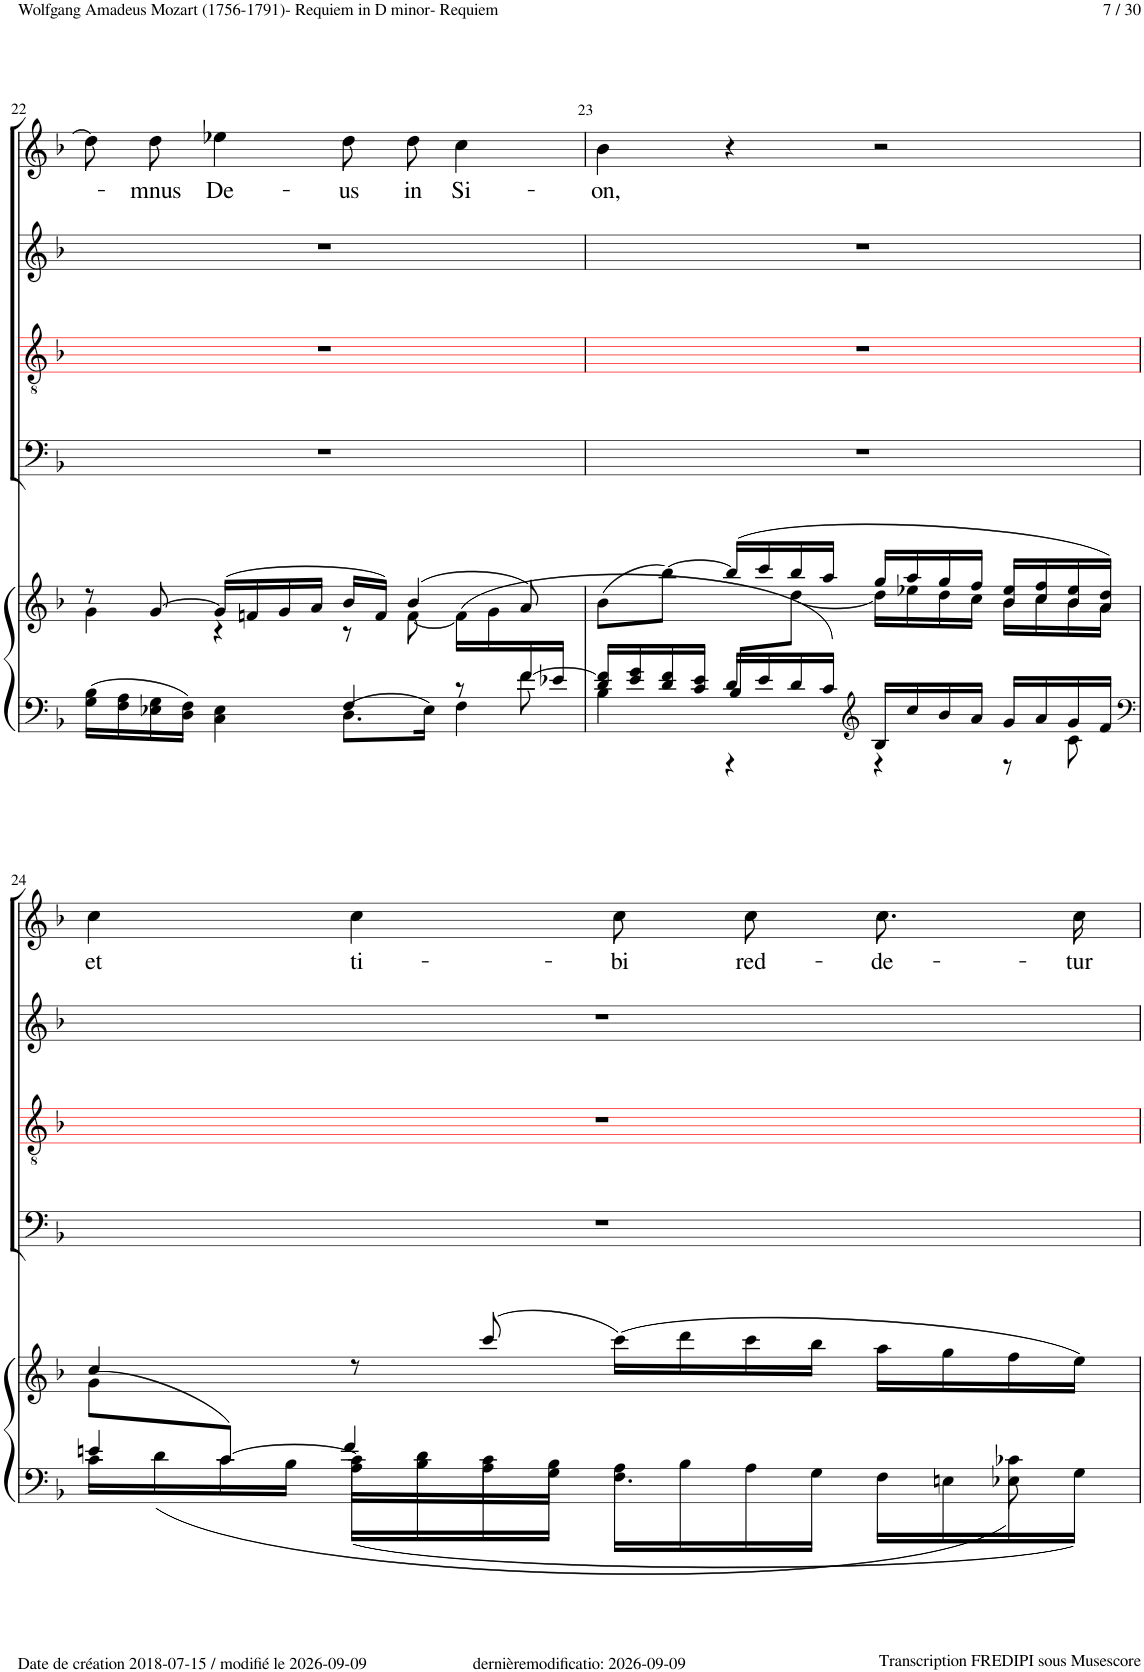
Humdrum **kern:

**kern	**kern	**kern	**kern	**kern	**kern	**text
*part5	*part5	*part4	*part3	*part2	*part1	*part1
*staff6	*staff5	*staff4	*staff3	*staff2	*staff1	*staff1
*I"Piano	*	*I"Basso Chorus	*I"Tenor Chorus	*I"Alto Chorus	*I"Soprano Chorus	*
*I'Pno	*	*I'Ch	*	*I'Ch	*I'Ch	*
!!LO:PB:g=z
*clefF4	*clefG2	*clefF4	*clefGv2	*clefG2	*clefG2	*
*	*	*	*ITrd8c14	*	*	*
*k[b-]	*k[b-]	*k[b-]	*k[b-]	*k[b-]	*k[b-]	*
*M4/4	*M4/4	*M4/4	*M4/4	*M4/4	*M4/4	*
*met(c)	*met(c)	*met(c)	*met(c)	*met(c)	*met(c)	*
=22	=22	=22	=22	=22	=22	=22
*^	*^	*	*	*	*	*
*	*^	*	*	*	*	*	*	*
2..ryy	16G\ 16B-\LL	4ryy	8r	4g\	1r	1r	1r	8dd\L	.
.	16F\ 16A\	.	.	.	.	.	.	.	.
!	!	!	!	!	!	!	!	!	!LO:LY:b
.	16E-X\ 16G\	.	[8g/	.	.	.	.	8dd\J	-mnus
.	16D\ 16F\JJ	.	.	.	.	.	.	.	.
!	!	!	!	!	!	!	!	!	!LO:LY:b
.	4C\ 4E-\	4ryy	(16g/LL]	4r	.	.	.	4ee-X\	De-
.	.	.	16fn/	.	.	.	.	.	.
.	.	.	16g/	.	.	.	.	.	.
.	.	.	16a/JJ	.	.	.	.	.	.
!	!	!	!	!	!	!	!	!	!LO:LY:b
.	8.D\L	4F/	16b-/LL	8r	.	.	.	8dd\L	-us
.	.	.	16f/JJ)	.	.	.	.	.	.
!	!	!	!	!	!	!	!	!	!LO:LY:b
.	.	.	(4b-/	[8f\	.	.	.	8dd\J	in
.	16E-\Jk	.	.	.	.	.	.	.	.
!	!	!	!	!	!	!	!	!	!LO:LY:b
.	8r	4F\	.	(16f\LL]	.	.	.	4cc\	Si-
.	.	.	.	16g\	.	.	.	.	.
[16f/	8f\	.	8a/)	8ryy	.	.	.	.	.
16e-X/JJ	.	.	.	.	.	.	.	.	.
=23	=23	=23	=23	=23	=23	=23	=23	=23	=23
!	!	!	!	!	!	!	!	!	!LO:LY:b
4ryy	16d/ 16f/]LL	4B-\	(8b-\L	4ryy	1r	1r	1r	4b-\	-on,
.	16e/ 16g/	.	.	.	.	.	.	.	.
.	16d/ 16f/	.	[8bb-\J)	.	.	.	.	.	.
.	16c/ 16e/JJ	.	.	.	.	.	.	.	.
8B-/L	16d/LL	4r	(16bb-/LL]	8ryy	.	.	.	4r	.
.	16e/	.	16ccc/	.	.	.	.	.	.
2ryy	16d/	.	16bb-/	[8dd\J	.	.	.	.	.
.	16c/JJ)	.	16aa/JJ	.	.	.	.	.	.
*clefG2	*	*	*	*	*	*	*	*	*
.	16B-/LL	4r	16gg/LL	16dd\LL]	.	.	.	2r	.
.	16cc/	.	16aa/	16ee-X\	.	.	.	.	.
.	16b-/	.	16gg/	16dd\	.	.	.	.	.
.	16a/JJ	.	16ff/JJ	16cc\JJ	.	.	.	.	.
.	16g/LL	8r	16b-/ 16ee-/LL	16b-\LL	.	.	.	.	.
.	16a/	.	16cc/ 16ff/	16cc\	.	.	.	.	.
8ryy	16g/	8c\	16b-/ 16ee-/	16b-\	.	.	.	.	.
.	16f/JJ	.	16a/ 16dd/JJ)	16a\JJ	.	.	.	.	.
*v	*v	*v	*	*	*	*	*	*	*
!!LO:LB:g=z
=24	=24	=24	=24	=24	=24	=24	=24
*clefF4	*	*	*	*	*	*	*
*^	*	*	*	*	*	*	*
*	*^	*	*	*	*	*	*	*
*	*	*^	*	*	*	*	*	*	*
!	!	!	!	!	!	!	!	!	!	!LO:LY:b
8ryy	4en/	16c\LL	2ryy	4cc/	(8g\L	1r	1r	1r	4cc\	et
.	.	16d\	.	.	.	.	.	.	.	.
[8c/J)	.	16c\	.	.	2..ryy	.	.	.	.	.
.	.	16B-\JJ	.	.	.	.	.	.	.	.
!	!	!	!	!	!	!	!	!	!	!LO:LY:b
16c\LL]	4f/	16A\LL	.	8r	.	.	.	.	4cc\	ti-
16d\	.	16B-\	.	.	.	.	.	.	.	.
16c\	.	16A\	.	(8ccc/	.	.	.	.	.	.
16B-\JJ	.	16G\JJ	.	.	.	.	.	.	.	.
!	!	!	!	!	!	!	!	!	!	!LO:LY:b
16A\LL	2ryy	4.F\	2ryy	(16ccc\LL)	.	.	.	.	8cc\L	-bi
16B-\	.	.	.	16ddd\	.	.	.	.	.	.
!	!	!	!	!	!	!	!	!	!	!LO:LY:b
16A\	.	.	.	16ccc\	.	.	.	.	8cc\J	red-
16G\JJ	.	.	.	16bb-\JJ	.	.	.	.	.	.
!	!	!	!	!	!	!	!	!	!	!LO:LY:b
16F\LL	.	.	.	16aa\LL	.	.	.	.	8.cc\L	-de-
16En\	.	.	.	16gg\	.	.	.	.	.	.
16c-X\	.	8E-X\	.	16ff\	.	.	.	.	.	.
!	!	!	!	!	!	!	!	!	!	!LO:LY:b
16G\JJ	.	.	.	16ee\JJ)	.	.	.	.	16cc\Jk	-tur
*v	*v	*v	*v	*	*	*	*	*	*	*
*	*v	*v	*	*	*	*	*
=	=	=	=	=	=	=
*-	*-	*-	*-	*-	*-	*-
